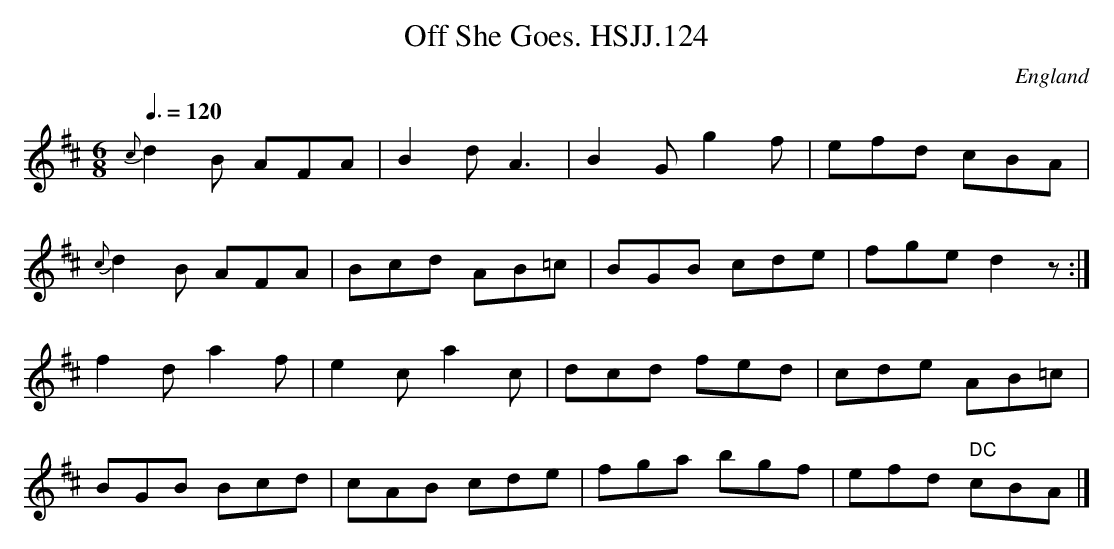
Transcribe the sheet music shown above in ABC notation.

X:1
T:Off She Goes. HSJJ.124
L:1/8
M:6/8
O:England
Q:3/8=120
K:D
{c}d2B AFA|B2dA3|B2Gg2f|efd cBA|!
{c}d2B AFA|Bcd AB=c|BGB cde|fged2z:|!
f2da2f|e2ca2c|dcd fed|cde AB=c|!
BGB Bcd|cAB cde|fga bgf|efd" DC" cBA|]
